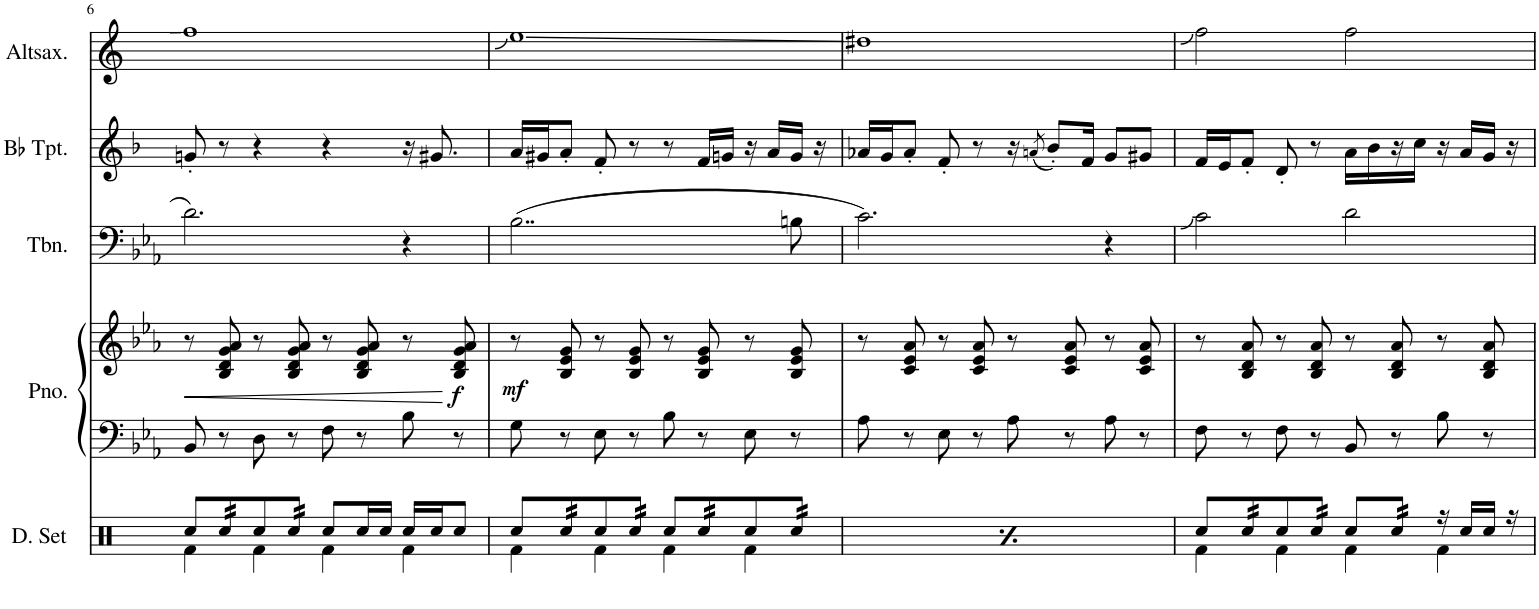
**kern	**kern	**kern	**dynam	**kern	**kern	**kern
*part5	*part4	*part4	*part4	*part3	*part2	*part1
*staff6	*staff5	*staff4	*staff4/5	*staff3	*staff2	*staff1
*I"Drumset	*I"Piano	*	*	*I"Trombone	*I"Bb Trumpet	*I"Altsaxofon
*I'D. Set	*I'Pno.	*	*	*I'Tbn.	*I'Bb Tpt.	*I'Altsax.
!!LO:PB:g=z
*clefX	*clefF4	*clefG2	*	*clefF4	*clefG2	*clefG2
*	*	*	*	*	*Trd1c2	*Trd5c9
*k[]	*k[b-e-a-]	*k[b-e-a-]	*	*k[b-e-a-]	*k[b-]	*k[]
*M4/4	*M4/4	*M4/4	*	*M4/4	*M4/4	*M4/4
=6	=6	=6	=6	=6	=6	=6
*^	*	*	*	*	*	*
!	!	!	!	!LO:HP:b	!	!	!
8Rcc/L	4Rf\	8BB-/	8r	<	2.d\	8gn'/	1ff
*tremolo	*	*	*	*	*	*	*
32Rcc/	.	8r	8B-/ 8d/ 8g/ 8a-/	.	.	8r	.
32Rcc/	.	.	.	.	.	.	.
32Rcc/	.	.	.	.	.	.	.
32Rcc/	.	.	.	.	.	.	.
*Xtremolo	*	*	*	*	*	*	*
8Rcc/	4Rf\	8D\	8r	.	.	4r	.
*tremolo	*	*	*	*	*	*	*
32Rcc/	.	8r	8B-/ 8d/ 8g/ 8a-/	.	.	.	.
32Rcc/	.	.	.	.	.	.	.
32Rcc/	.	.	.	.	.	.	.
32Rcc/JJJ	.	.	.	.	.	.	.
*Xtremolo	*	*	*	*	*	*	*
8Rcc/L	4Rf\	8F\	8r	.	.	4r	.
16Rcc/L	.	8r	8B-/ 8d/ 8g/ 8a-/	.	.	.	.
16Rcc/JJ	.	.	.	.	.	.	.
16Rcc/LL	4Rf\	8B-\	8r	.	4r	16r	.
16Rcc/J	.	.	.	.	.	8.g#X/	.
!	!	!	!	!LO:DY:n=1:b	!	!	!
8Rcc/J	.	8r	8B-/ 8d/ 8g/ 8a-/	[ f	.	.	.
=7	=7	=7	=7	=7	=7	=7	=7
!	!	!	!	!LO:DY:b	!	!	!
8Rcc/L	4Rf\	8G\	8r	mf	(2..B-\	16a/LL	1ee
.	.	.	.	.	.	16g#X/J	.
*tremolo	*	*	*	*	*	*	*
32Rcc/	.	8r	8B-/ 8e-/ 8g/	.	.	8a'/J	.
32Rcc/	.	.	.	.	.	.	.
32Rcc/	.	.	.	.	.	.	.
32Rcc/	.	.	.	.	.	.	.
*Xtremolo	*	*	*	*	*	*	*
8Rcc/	4Rf\	8E-\	8r	.	.	8f'/	.
*tremolo	*	*	*	*	*	*	*
32Rcc/	.	8r	8B-/ 8e-/ 8g/	.	.	8r	.
32Rcc/	.	.	.	.	.	.	.
32Rcc/	.	.	.	.	.	.	.
32Rcc/JJJ	.	.	.	.	.	.	.
*Xtremolo	*	*	*	*	*	*	*
8Rcc/L	4Rf\	8B-\	8r	.	.	8r	.
*tremolo	*	*	*	*	*	*	*
32Rcc/	.	8r	8B-/ 8e-/ 8g/	.	.	16f/LL	.
32Rcc/	.	.	.	.	.	.	.
32Rcc/	.	.	.	.	.	16gn/JJ	.
32Rcc/	.	.	.	.	.	.	.
*Xtremolo	*	*	*	*	*	*	*
8Rcc/	4Rf\	8E-\	8r	.	.	16r	.
.	.	.	.	.	.	16a/LL	.
*tremolo	*	*	*	*	*	*	*
32Rcc/	.	8r	8B-/ 8e-/ 8g/	.	8Bn\	16g/JJ	.
32Rcc/	.	.	.	.	.	.	.
32Rcc/	.	.	.	.	.	16r	.
32Rcc/JJJ	.	.	.	.	.	.	.
*Xtremolo	*	*	*	*	*	*	*
=8	=8	=8	=8	=8	=8	=8	=8
8Rcc/L	4Rf\	8A-\	8r	.	2.c\)	16a-X/LL	1dd#X
.	.	.	.	.	.	16g/J	.
*tremolo	*	*	*	*	*	*	*
32Rcc/	.	8r	8c/ 8e-/ 8a-/	.	.	8a-'/J	.
32Rcc/	.	.	.	.	.	.	.
32Rcc/	.	.	.	.	.	.	.
32Rcc/	.	.	.	.	.	.	.
*Xtremolo	*	*	*	*	*	*	*
8Rcc/	4Rf\	8E-\	8r	.	.	8f'/	.
*tremolo	*	*	*	*	*	*	*
32Rcc/	.	8r	8c/ 8e-/ 8a-/	.	.	8r	.
32Rcc/	.	.	.	.	.	.	.
32Rcc/	.	.	.	.	.	.	.
32Rcc/JJJ	.	.	.	.	.	.	.
*Xtremolo	*	*	*	*	*	*	*
8Rcc/L	4Rf\	8A-\	8r	.	.	16r	.
.	.	.	.	.	.	(8qan/	.
.	.	.	.	.	.	8b-'/L)	.
*tremolo	*	*	*	*	*	*	*
32Rcc/	.	8r	8c/ 8e-/ 8a-/	.	.	.	.
32Rcc/	.	.	.	.	.	.	.
32Rcc/	.	.	.	.	.	16f/Jk	.
32Rcc/	.	.	.	.	.	.	.
*Xtremolo	*	*	*	*	*	*	*
8Rcc/	4Rf\	8A-\	8r	.	4r	8g/L	.
*tremolo	*	*	*	*	*	*	*
32Rcc/	.	8r	8c/ 8e-/ 8a-/	.	.	8g#X/J	.
32Rcc/	.	.	.	.	.	.	.
32Rcc/	.	.	.	.	.	.	.
32Rcc/JJJ	.	.	.	.	.	.	.
*Xtremolo	*	*	*	*	*	*	*
=9	=9	=9	=9	=9	=9	=9	=9
8Rcc/L	4Rf\	8F\	8r	.	2c\	16f/LL	2ff\
.	.	.	.	.	.	16e/J	.
*tremolo	*	*	*	*	*	*	*
32Rcc/	.	8r	8B-/ 8d/ 8a-/	.	.	8f'/J	.
32Rcc/	.	.	.	.	.	.	.
32Rcc/	.	.	.	.	.	.	.
32Rcc/	.	.	.	.	.	.	.
*Xtremolo	*	*	*	*	*	*	*
8Rcc/	4Rf\	8F\	8r	.	.	8d'/	.
*tremolo	*	*	*	*	*	*	*
32Rcc/	.	8r	8B-/ 8d/ 8a-/	.	.	8r	.
32Rcc/	.	.	.	.	.	.	.
32Rcc/	.	.	.	.	.	.	.
32Rcc/JJJ	.	.	.	.	.	.	.
*Xtremolo	*	*	*	*	*	*	*
8Rcc/L	4Rf\	8BB-/	8r	.	2d\	16a\LL	2ff\
.	.	.	.	.	.	16b-\	.
*tremolo	*	*	*	*	*	*	*
32Rcc/	.	8r	8B-/ 8d/ 8a-/	.	.	16r	.
32Rcc/	.	.	.	.	.	.	.
32Rcc/	.	.	.	.	.	16cc\JJ	.
32Rcc/JJJ	.	.	.	.	.	.	.
*Xtremolo	*	*	*	*	*	*	*
16r	4Rf\	8B-\	8r	.	.	16r	.
16Rcc/LL	.	.	.	.	.	16a/LL	.
16Rcc/JJ	.	8r	8B-/ 8d/ 8a-/	.	.	16g/JJ	.
16r	.	.	.	.	.	16r	.
*v	*v	*	*	*	*	*	*
=	=	=	=	=	=	=
*-	*-	*-	*-	*-	*-	*-
